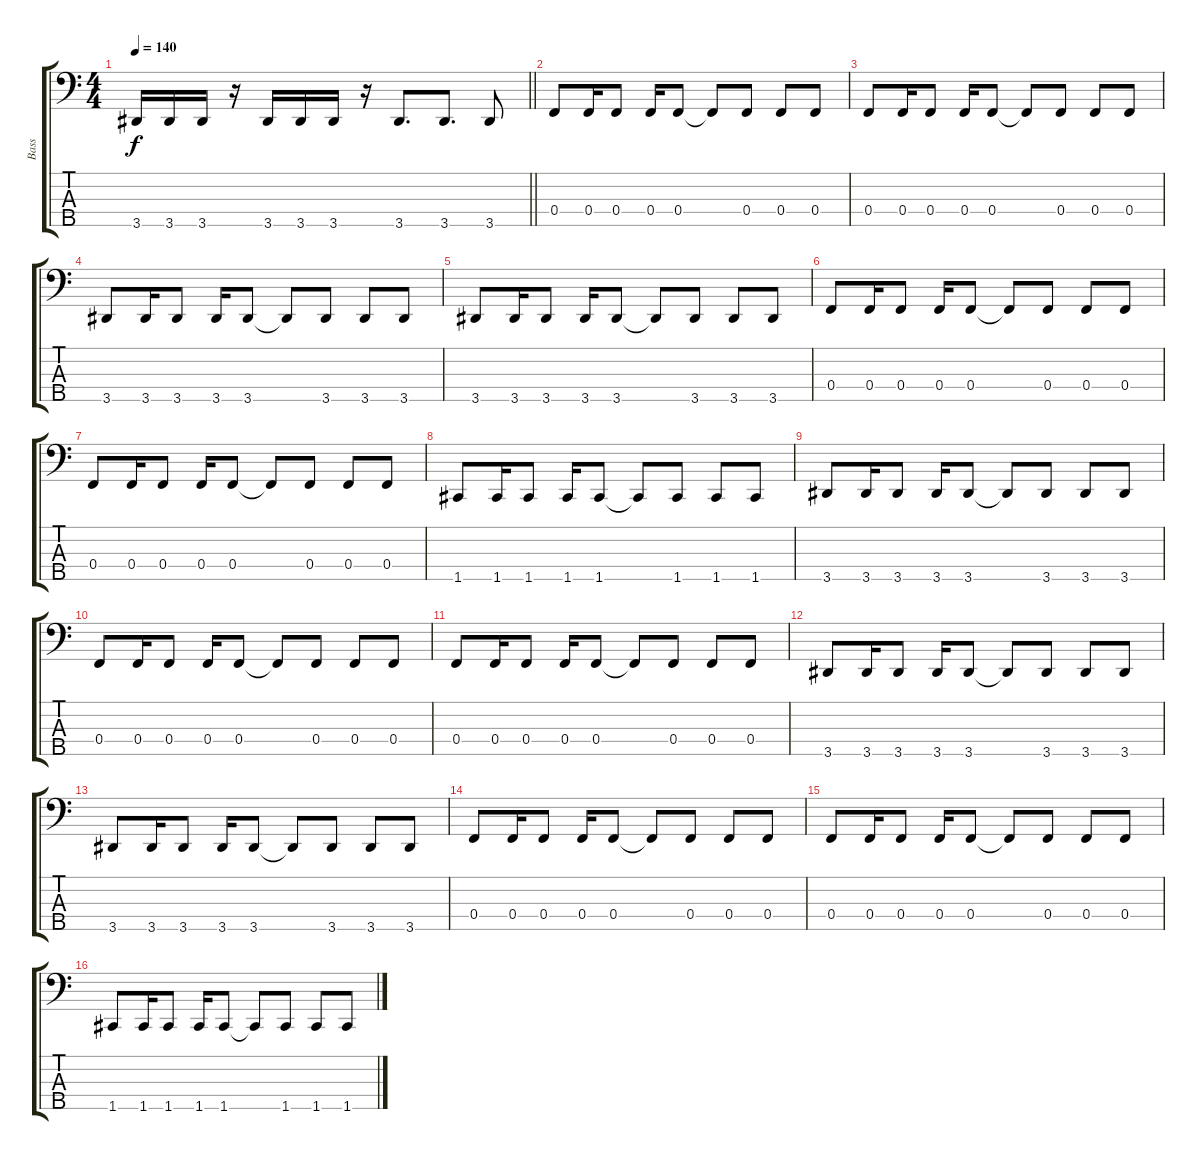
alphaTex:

\track ("Bass" "Bass") {instrument electricbasspick}
\staff {score tabs}
\tuning (Ab2 Eb2 Bb1 F1 C1) {hide}
\ts (4 4)
\tempo 140
\clef f4
\barLineRight lightlight
\ks c
3.5.16{dy f} 3.5.16 3.5.16 r.16 3.5.16 3.5.16 3.5.16 r.16 3.5.8{d} 3.5.8{d} 3.5.8 |
\section ("" " ")
0.4.8 0.4.16 0.4.8 0.4.16 0.4.8 0.4{t}.8 0.4.8 0.4.8 0.4.8 |
0.4.8 0.4.16 0.4.8 0.4.16 0.4.8 0.4{t}.8 0.4.8 0.4.8 0.4.8 |
3.5.8 3.5.16 3.5.8 3.5.16 3.5.8 3.5{t}.8 3.5.8 3.5.8 3.5.8 |
3.5.8 3.5.16 3.5.8 3.5.16 3.5.8 3.5{t}.8 3.5.8 3.5.8 3.5.8 |
0.4.8 0.4.16 0.4.8 0.4.16 0.4.8 0.4{t}.8 0.4.8 0.4.8 0.4.8 |
0.4.8 0.4.16 0.4.8 0.4.16 0.4.8 0.4{t}.8 0.4.8 0.4.8 0.4.8 |
1.5.8 1.5.16 1.5.8 1.5.16 1.5.8 1.5{t}.8 1.5.8 1.5.8 1.5.8 |
3.5.8 3.5.16 3.5.8 3.5.16 3.5.8 3.5{t}.8 3.5.8 3.5.8 3.5.8 |
0.4.8 0.4.16 0.4.8 0.4.16 0.4.8 0.4{t}.8 0.4.8 0.4.8 0.4.8 |
0.4.8 0.4.16 0.4.8 0.4.16 0.4.8 0.4{t}.8 0.4.8 0.4.8 0.4.8 |
3.5.8 3.5.16 3.5.8 3.5.16 3.5.8 3.5{t}.8 3.5.8 3.5.8 3.5.8 |
3.5.8 3.5.16 3.5.8 3.5.16 3.5.8 3.5{t}.8 3.5.8 3.5.8 3.5.8 |
0.4.8 0.4.16 0.4.8 0.4.16 0.4.8 0.4{t}.8 0.4.8 0.4.8 0.4.8 |
0.4.8 0.4.16 0.4.8 0.4.16 0.4.8 0.4{t}.8 0.4.8 0.4.8 0.4.8 |
1.5.8 1.5.16 1.5.8 1.5.16 1.5.8 1.5{t}.8 1.5.8 1.5.8 1.5.8
